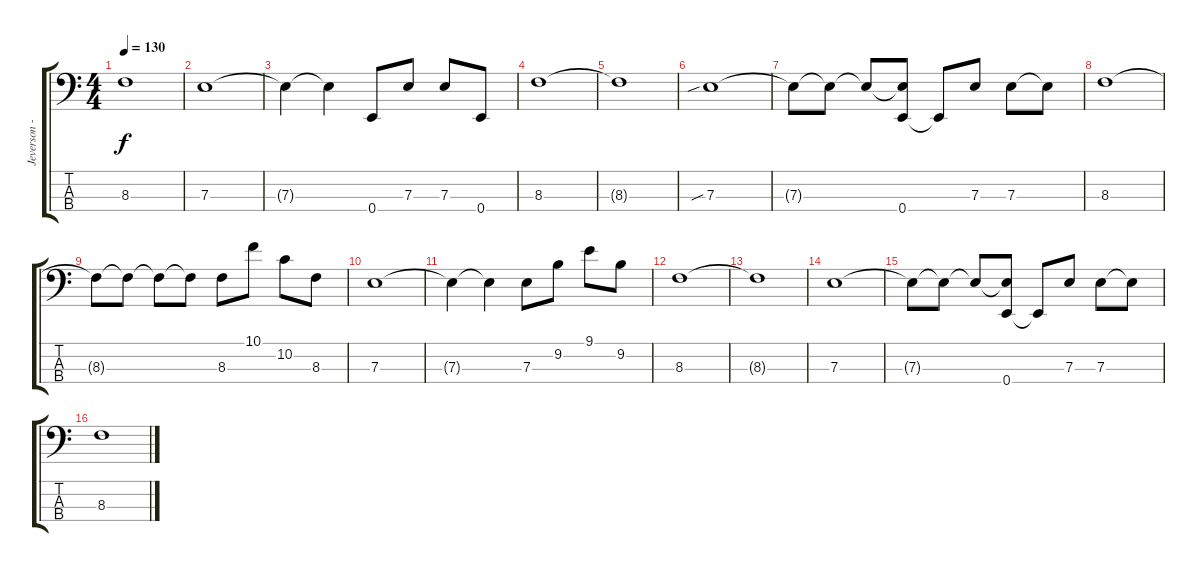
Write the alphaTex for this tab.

\track ("Jeverson --Bass" "Jeverson -") {instrument electricbassfinger}
\staff {score tabs}
\tuning (G2 D2 A1 E1) {hide}
\ts (4 4)
\tempo 130
\clef f4
\ks c
8.3{t}.1{dy f} |
7.3.1 |
7.3{t}.4 7.3{t}.4 0.4.8 7.3.8 7.3.8 0.4.8 |
8.3.1 |
8.3{t}.1 |
7.3{sib}.1 |
7.3{t}.8 7.3{t}.8 7.3{t}.8 (7.3{t} 0.4).8 0.4{t}.8 7.3.8 7.3.8 7.3{t}.8 |
8.3.1 |
8.3{t}.8 8.3{t}.8 8.3{t}.8 8.3{t}.8 8.3.8 10.1.8 10.2.8 8.3.8 |
7.3.1 |
7.3{t}.4 7.3{t}.4 7.3.8 9.2.8 9.1.8 9.2.8 |
8.3.1 |
8.3{t}.1 |
7.3.1 |
7.3{t}.8 7.3{t}.8 7.3{t}.8 (7.3{t} 0.4).8 0.4{t}.8 7.3.8 7.3.8 7.3{t}.8 |
8.3.1
